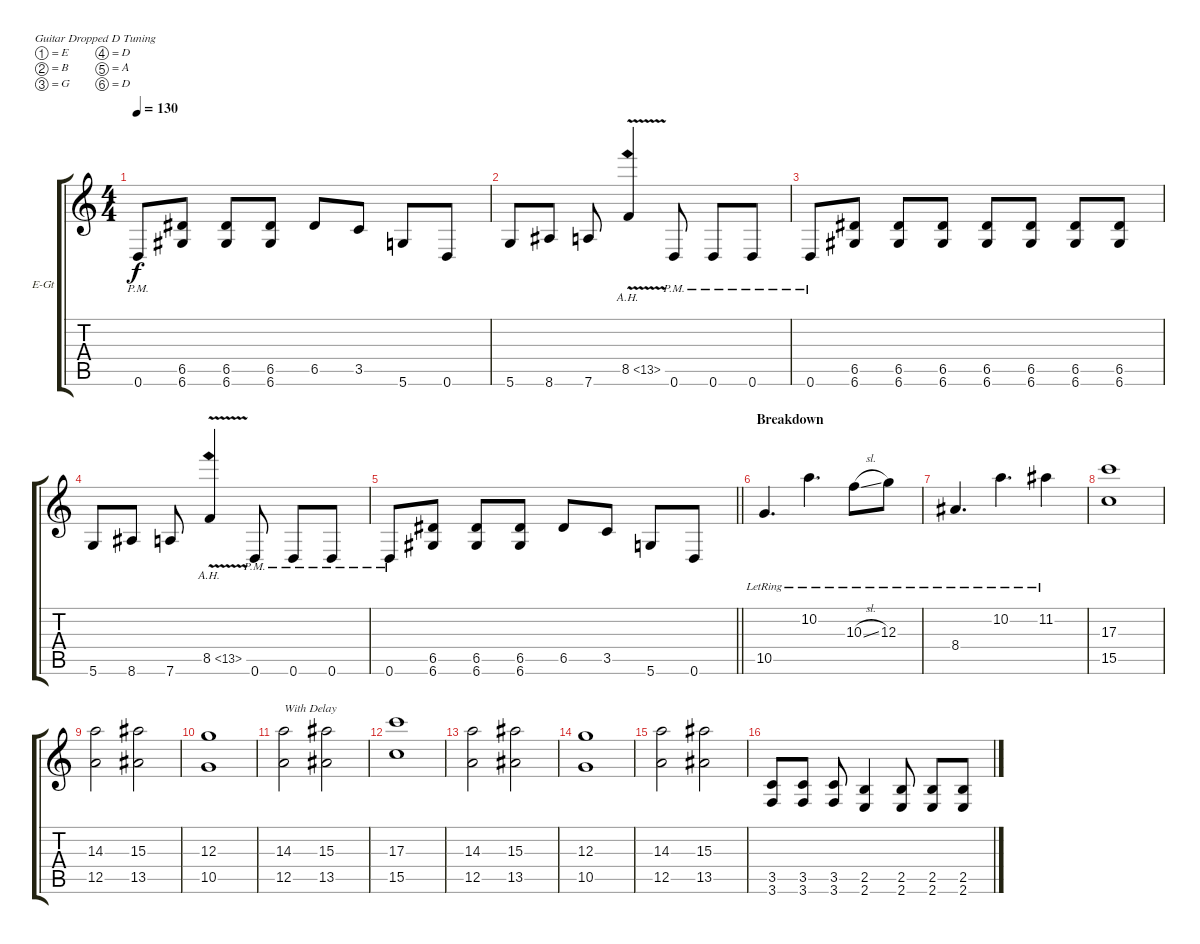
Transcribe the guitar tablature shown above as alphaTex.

\bracketExtendMode groupsimilarinstruments
\firstSystemTrackNameOrientation horizontal
\otherSystemsTrackNameOrientation horizontal
\track ("James Root" "E-Gt") {instrument overdrivenguitar}
\staff {score tabs}
\tuning (E4 B3 G3 D3 A2 D2)
\ts (4 4)
\tempo 130
\clef g2
\ks c
0.6{pm}.8{dy f} (6.5 6.6).8 (6.5 6.6).8 (6.5 6.6).8 6.5.8 3.5.8 5.6.8 0.6.8 |
5.6.8 8.6.8 7.6.8 8.5{ah 5 v}.4 0.6{pm}.8 0.6{pm}.8 0.6{pm}.8 |
0.6{pm}.8 (6.5 6.6).8 (6.5 6.6).8 (6.5 6.6).8 (6.5 6.6).8 (6.5 6.6).8 (6.5 6.6).8 (6.5 6.6).8 |
5.6.8 8.6.8 7.6.8 8.5{ah 5 v}.4 0.6{pm}.8 0.6{pm}.8 0.6{pm}.8 |
\barLineRight lightlight
0.6{pm}.8 (6.5 6.6).8 (6.5 6.6).8 (6.5 6.6).8 6.5.8 3.5.8 5.6.8 0.6.8 |
\section ("" "Breakdown")
10.5{lr}.4{d} 10.2{lr}.4{d} 10.3{sl lr}.8 12.3{lr}.8 |
8.4{lr}.4{d} 10.2{lr}.4{d} 11.2{lr}.4 |
(17.3 15.5).1 |
(14.3 12.5).2 (15.3 13.5).2 |
(12.3 10.5).1 |
(14.3 12.5).2{txt "With Delay"} (15.3 13.5).2 |
(17.3 15.5).1 |
(14.3 12.5).2 (15.3 13.5).2 |
(12.3 10.5).1 |
(14.3 12.5).2 (15.3 13.5).2 |
(3.5 3.6).8 (3.5 3.6).8 (3.5 3.6).8 (2.5 2.6).4 (2.5 2.6).8 (2.5 2.6).8 (2.5 2.6).8
